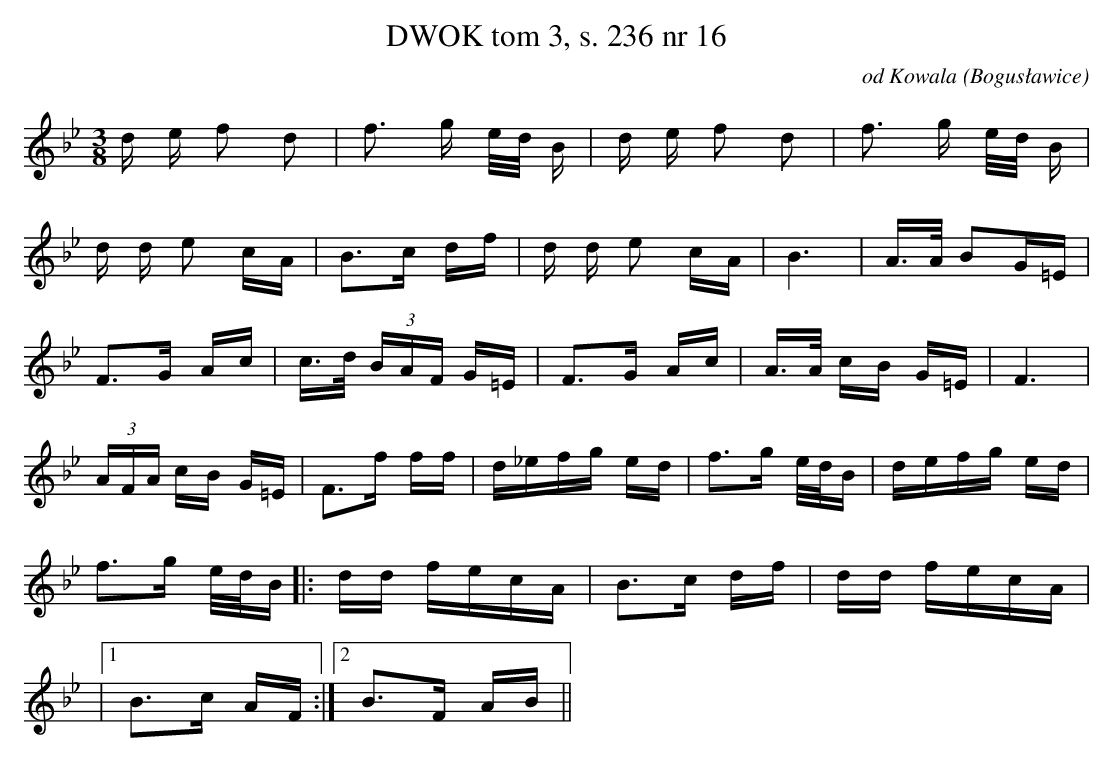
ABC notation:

X:1
T: DWOK tom 3, s. 236 nr 16
O: od Kowala (Bogusławice)
L: 1/16
M: 3/8
K: Bb
d e f2 d2 | f3 g e/d/ B | d e f2 d2 | f3 g e/d/ B |
d d e2 cA | B3c df | d d e2 cA | B6 | A3/A/ B2G=E |
F3G Ac | c3/d/ (3BAF G=E | F3G Ac | A3/A/ cB G=E | F6|
(3AFA cB G=E | F3f ff | d_efg ed | f3g e/d/B | defg ed |
f3g e/d/B |: dd fecA | B3c df | dd fecA |
|[1 B3c AF:|[2 B3F AB ||
